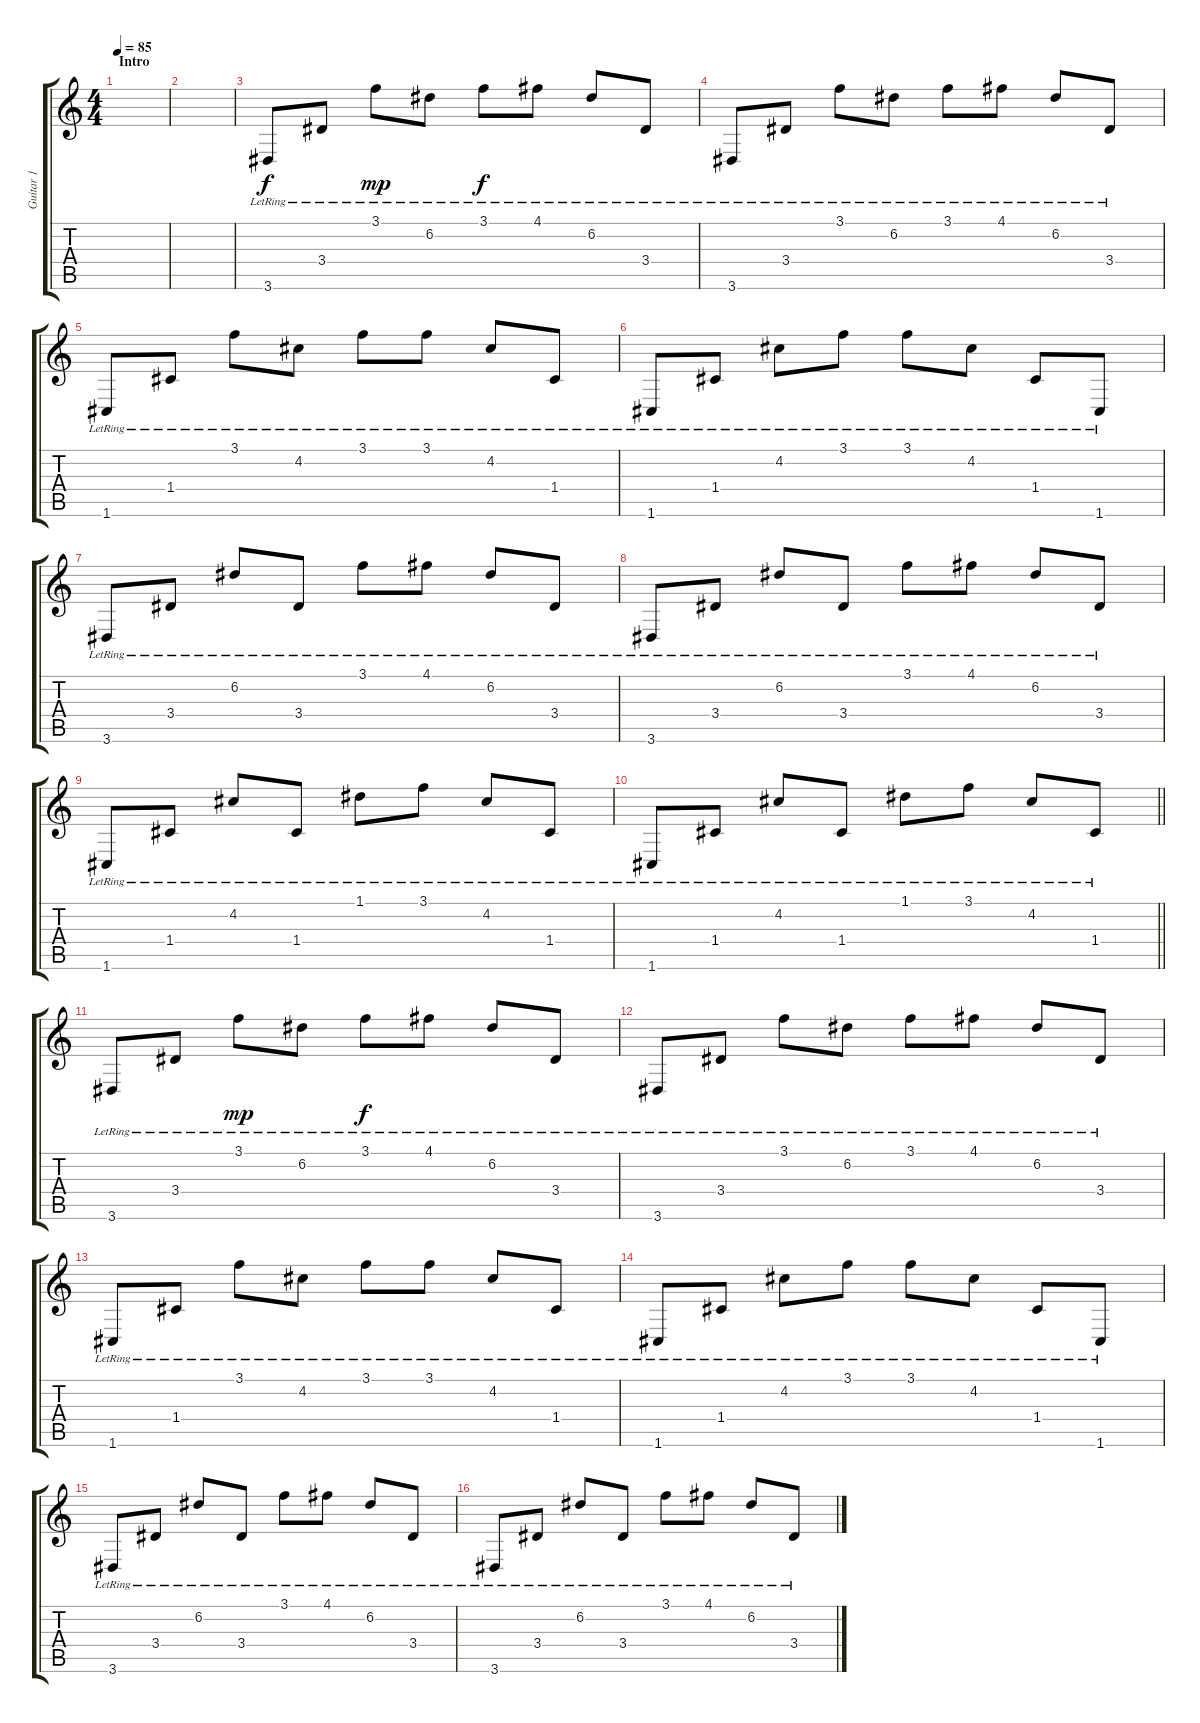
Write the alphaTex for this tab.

\track ("Guitar 1" "Guitar 1") {instrument acousticguitarsteel}
\staff {score tabs}
\tuning (D4 A3 F3 C3 G2 C2) {hide}
\ts (4 4)
\section ("" "Intro")
\tempo 85
\clef g2
\ks c
|
|
3.6{lr}.8 3.4{lr}.8 3.1{lr}.8{dy mp} 6.2{lr}.8 3.1{lr}.8{dy f} 4.1{lr}.8 6.2{lr}.8 3.4{lr}.8 |
3.6{lr}.8 3.4{lr}.8 3.1{lr}.8 6.2{lr}.8 3.1{lr}.8 4.1{lr}.8 6.2{lr}.8 3.4{lr}.8 |
1.6{lr}.8 1.4{lr}.8 3.1{lr}.8 4.2{lr}.8 3.1{lr}.8 3.1{lr}.8 4.2{lr}.8 1.4{lr}.8 |
1.6{lr}.8 1.4{lr}.8 4.2{lr}.8 3.1{lr}.8 3.1{lr}.8 4.2{lr}.8 1.4{lr}.8 1.6{lr}.8 |
3.6{lr}.8 3.4{lr}.8 6.2{lr}.8 3.4{lr}.8 3.1{lr}.8 4.1{lr}.8 6.2{lr}.8 3.4{lr}.8 |
3.6{lr}.8 3.4{lr}.8 6.2{lr}.8 3.4{lr}.8 3.1{lr}.8 4.1{lr}.8 6.2{lr}.8 3.4{lr}.8 |
1.6{lr}.8 1.4{lr}.8 4.2{lr}.8 1.4{lr}.8 1.1{lr}.8 3.1{lr}.8 4.2{lr}.8 1.4{lr}.8 |
\barLineRight lightlight
1.6{lr}.8 1.4{lr}.8 4.2{lr}.8 1.4{lr}.8 1.1{lr}.8 3.1{lr}.8 4.2{lr}.8 1.4{lr}.8 |
3.6{lr}.8 3.4{lr}.8 3.1{lr}.8{dy mp} 6.2{lr}.8 3.1{lr}.8{dy f} 4.1{lr}.8 6.2{lr}.8 3.4{lr}.8 |
3.6{lr}.8 3.4{lr}.8 3.1{lr}.8 6.2{lr}.8 3.1{lr}.8 4.1{lr}.8 6.2{lr}.8 3.4{lr}.8 |
1.6{lr}.8 1.4{lr}.8 3.1{lr}.8 4.2{lr}.8 3.1{lr}.8 3.1{lr}.8 4.2{lr}.8 1.4{lr}.8 |
1.6{lr}.8 1.4{lr}.8 4.2{lr}.8 3.1{lr}.8 3.1{lr}.8 4.2{lr}.8 1.4{lr}.8 1.6{lr}.8 |
3.6{lr}.8 3.4{lr}.8 6.2{lr}.8 3.4{lr}.8 3.1{lr}.8 4.1{lr}.8 6.2{lr}.8 3.4{lr}.8 |
3.6{lr}.8 3.4{lr}.8 6.2{lr}.8 3.4{lr}.8 3.1{lr}.8 4.1{lr}.8 6.2{lr}.8 3.4{lr}.8
